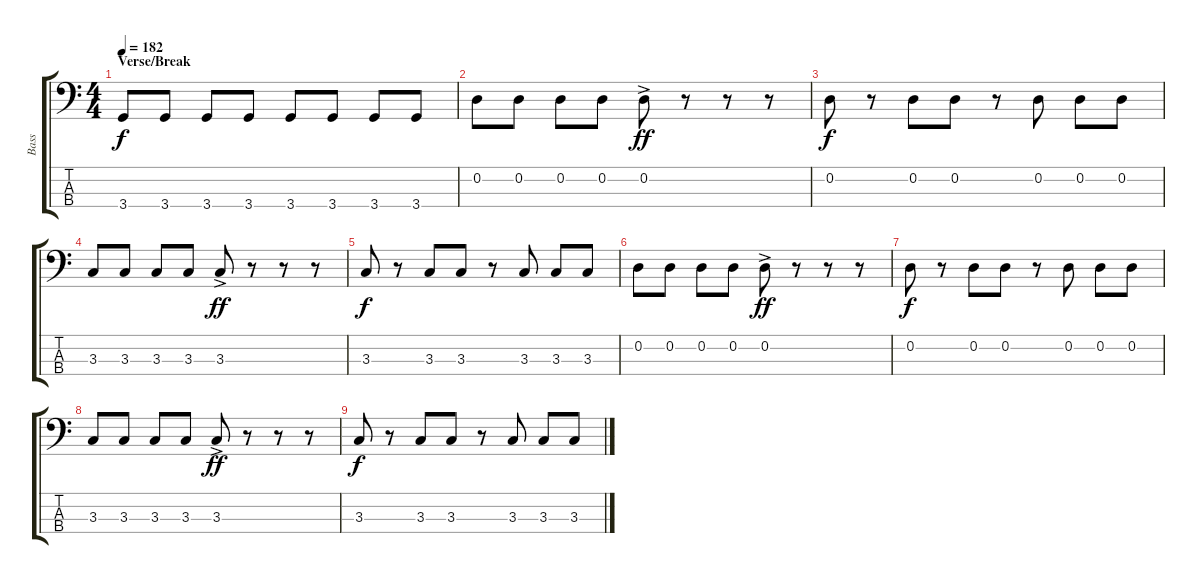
\track ("Bass" "Bass") {instrument electricbassfinger}
\staff {score tabs}
\tuning (G2 D2 A1 E1) {hide}
\ts (4 4)
\section ("" "Verse/Break")
\tempo 182
\clef f4
\ks c
3.4.8{dy f} 3.4.8 3.4.8 3.4.8 3.4.8 3.4.8 3.4.8 3.4.8 |
0.2.8 0.2.8 0.2.8 0.2.8 0.2{ac}.8{dy ff} r.8 r.8 r.8 |
0.2.8{dy f} r.8 0.2.8 0.2.8 r.8 0.2.8 0.2.8 0.2.8 |
3.3.8 3.3.8 3.3.8 3.3.8 3.3{ac}.8{dy ff} r.8 r.8 r.8 |
3.3.8{dy f} r.8 3.3.8 3.3.8 r.8 3.3.8 3.3.8 3.3.8 |
0.2.8 0.2.8 0.2.8 0.2.8 0.2{ac}.8{dy ff} r.8 r.8 r.8 |
0.2.8{dy f} r.8 0.2.8 0.2.8 r.8 0.2.8 0.2.8 0.2.8 |
3.3.8 3.3.8 3.3.8 3.3.8 3.3{ac}.8{dy ff} r.8 r.8 r.8 |
3.3.8{dy f} r.8 3.3.8 3.3.8 r.8 3.3.8 3.3.8 3.3.8
